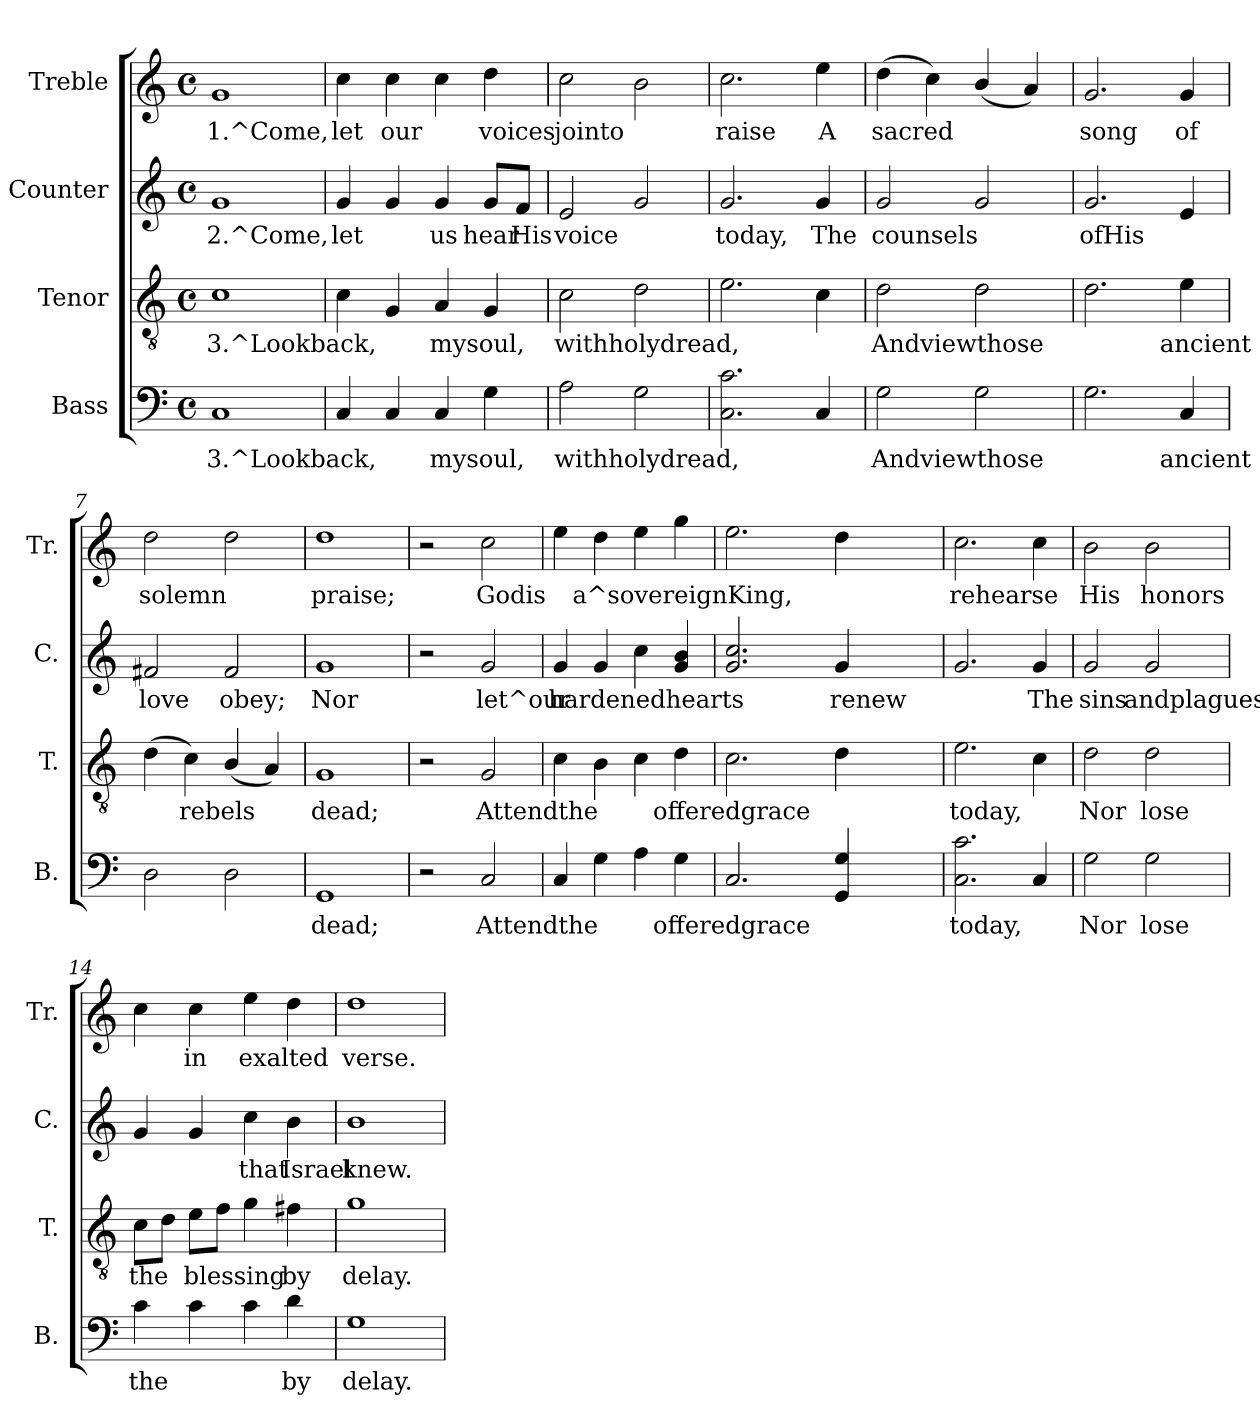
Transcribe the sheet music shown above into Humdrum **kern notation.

**kern	**text	**kern	**text	**kern	**text	**kern	**text
*part4	*part4	*part3	*part3	*part2	*part2	*part1	*part1
*staff4	*staff4	*staff3	*staff3	*staff2	*staff2	*staff1	*staff1
*I"Bass	*	*I"Tenor	*	*I"Counter	*	*I"Treble	*
*I'B.	*	*I'T.	*	*I'C.	*	*I'Tr.	*
!!LO:PB:g=z
*stria5	*	*stria5	*	*stria5	*	*stria5	*
*clefF4	*	*clefGv2	*	*clefG2	*	*clefG2	*
*k[]	*	*k[]	*	*k[]	*	*k[]	*
*C:	*	*C:	*	*C:	*	*C:	*
*M4/4	*	*M4/4	*	*M4/4	*	*M4/4	*
*met(c)	*	*met(c)	*	*met(c)	*	*met(c)	*
=1	=1	=1	=1	=1	=1	=1	=1
!	!LO:LY:a:rj	!	!LO:LY:b:rj	!	!LO:LY:b:rj	!	!LO:LY:b:rj
1C	3.^Lookback,	1c	3.^Lookback,	1g	2.^Come,	1g	1.^Come,
=2	=2	=2	=2	=2	=2	=2	=2
!	!LO:LY:a:rj	!	!LO:LY:b:rj	!	!LO:LY:b:rj	!	!LO:LY:b:rj
4C/	.	4c\	.	4g/	let	4cc\	let
!	!LO:LY:a:rj	!	!LO:LY:b:rj	!	!LO:LY:b:rj	!	!LO:LY:b:rj
4C/	.	4G/	.	4g/	.	4cc\	our
!	!LO:LY:a:rj	!	!LO:LY:b:rj	!	!LO:LY:b:rj	!	!LO:LY:b:rj
4C/	mysoul,	4A/	mysoul,	4g/	us	4cc\	.
!	!LO:LY:a:rj	!	!LO:LY:b:rj	!	!LO:LY:b:rj	!	!LO:LY:b:rj
4G\	.	4G/	.	8g/L	hear	4dd\	voices
!	!	!	!	!	!LO:LY:b:rj	!	!
.	.	.	.	8f/J	His	.	.
=3	=3	=3	=3	=3	=3	=3	=3
!	!LO:LY:a:rj	!	!LO:LY:b:rj	!	!LO:LY:b:rj	!	!LO:LY:b:rj
2A\	withholydread,	2c\	withholydread,	2e/	voice	2cc\	jointo
!	!LO:LY:a:rj	!	!LO:LY:b:rj	!	!LO:LY:b:rj	!	!LO:LY:b:rj
2G\	.	2d\	.	2g/	.	2b\	.
=4	=4	=4	=4	=4	=4	=4	=4
!	!LO:LY:a:rj	!	!LO:LY:b:rj	!	!LO:LY:b:rj	!	!LO:LY:b:rj
2.c\ 2.C\	.	2.e\	.	2.g/	today,	2.cc\	raise
!	!LO:LY:a:rj	!	!LO:LY:b:rj	!	!LO:LY:b:rj	!	!LO:LY:b:rj
4C/	.	4c\	.	4g/	The	4ee\	A
=5	=5	=5	=5	=5	=5	=5	=5
!	!LO:LY:a:rj	!	!LO:LY:b:rj	!	!LO:LY:b:rj	!	!LO:LY:b:rj
2G\	Andviewthose	2d\	Andviewthose	2g/	counsels	(>4dd>\	sacred
!	!	!	!	!	!	!	!LO:LY:b:rj
.	.	.	.	.	.	4cc\)	.
!	!LO:LY:a:rj	!	!LO:LY:b:rj	!	!LO:LY:b:rj	!	!LO:LY:b:rj
2G\	.	2d\	.	2g/	.	(<4b/	.
!	!	!	!	!	!	!	!LO:LY:b:rj
.	.	.	.	.	.	4a/)	.
=6	=6	=6	=6	=6	=6	=6	=6
!	!LO:LY:a:rj	!	!LO:LY:b:rj	!	!LO:LY:b:rj	!	!LO:LY:b:rj
2.G\	.	2.d\	.	2.g/	ofHis	2.g/	song
!	!LO:LY:a:rj	!	!LO:LY:b:rj	!	!LO:LY:b:rj	!	!LO:LY:b:rj
4C/	ancient	4e\	ancient	4e/	.	4g/	of
=7	=7	=7	=7	=7	=7	=7	=7
!	!LO:LY:a:rj	!	!LO:LY:b:rj	!	!LO:LY:b:rj	!	!LO:LY:b:rj
2D\	.	(>4d\	.	2f#X/	love	2dd\	solemn
!	!	!	!LO:LY:b:rj	!	!	!	!
.	.	4c\)	rebels	.	.	.	.
!	!LO:LY:a:rj	!	!LO:LY:b:rj	!	!LO:LY:b:rj	!	!LO:LY:b:rj
2D\	.	(<4B/	.	2f#/	obey;	2dd\	.
!	!	!	!LO:LY:b:rj	!	!	!	!
.	.	4A/)	.	.	.	.	.
=8	=8	=8	=8	=8	=8	=8	=8
!	!LO:LY:a:rj	!	!LO:LY:b:rj	!	!LO:LY:b:rj	!	!LO:LY:b:rj
1GG	dead;	1G	dead;	1g	Nor	1dd	praise;
=9	=9	=9	=9	=9	=9	=9	=9
2r	.	2r	.	2r	.	2r	.
!	!LO:LY:a:rj	!	!LO:LY:b:rj	!	!LO:LY:b:rj	!	!LO:LY:b:rj
2C/	Attendthe	2G/	Attendthe	2g/	let^our	2cc\	Godis
=10	=10	=10	=10	=10	=10	=10	=10
!	!LO:LY:a:rj	!	!LO:LY:b:rj	!	!LO:LY:b:rj	!	!LO:LY:b:rj
4C/	.	4c\	.	4g/	hardenedhearts	4ee>\	.
!	!LO:LY:a:rj	!	!LO:LY:b:rj	!	!LO:LY:b:rj	!	!LO:LY:b:rj
4G\	.	4B\	.	4g/	.	4dd\	a^sovereignKing,
!	!LO:LY:a:rj	!	!LO:LY:b:rj	!	!LO:LY:b:rj	!	!LO:LY:b:rj
4A\	.	4c\	.	4cc\	.	4ee\	.
!	!LO:LY:a:rj	!	!LO:LY:b:rj	!	!LO:LY:b:rj	!	!LO:LY:b:rj
4G\	offeredgrace	4d\	offeredgrace	4g/ 4b/	.	4gg\	.
=11	=11	=11	=11	=11	=11	=11	=11
!	!LO:LY:a:rj	!	!LO:LY:b:rj	!	!LO:LY:b:rj	!	!LO:LY:b:rj
2.C/	.	2.c\	.	2.cc/ 2.g/	.	2.ee\	.
!	!LO:LY:a:rj	!	!LO:LY:b:rj	!	!LO:LY:b:rj	!	!LO:LY:b:rj
4G/ 4GG/	.	4d\	.	4g/	renew	4dd\	.
=12	=12	=12	=12	=12	=12	=12	=12
!	!LO:LY:a:rj	!	!LO:LY:b:rj	!	!LO:LY:b:rj	!	!LO:LY:b:rj
2.c\ 2.C\	today,	2.e\	today,	2.g/	.	2.cc\	rehearse
!	!LO:LY:a:rj	!	!LO:LY:b:rj	!	!LO:LY:b:rj	!	!LO:LY:b:rj
4C/	.	4c\	.	4g/	The	4cc\	.
=13	=13	=13	=13	=13	=13	=13	=13
!	!LO:LY:a:rj	!	!LO:LY:b:rj	!	!LO:LY:b:rj	!	!LO:LY:b:rj
2G\	Nor	2d\	Nor	2g/	sins	2b\	His
!	!LO:LY:a:rj	!	!LO:LY:b:rj	!	!LO:LY:b:rj	!	!LO:LY:b:rj
2G\	lose	2d\	lose	2g/	andplagues	2b\	honors
=14	=14	=14	=14	=14	=14	=14	=14
!	!LO:LY:a:rj	!	!LO:LY:b:rj	!	!LO:LY:b:rj	!	!LO:LY:b:rj
4c\	the	8c\L	the	4g/	.	4cc\	.
!	!	!	!LO:LY:b:rj	!	!	!	!
.	.	8d\J	.	.	.	.	.
!	!LO:LY:a:rj	!	!LO:LY:b:rj	!	!LO:LY:b:rj	!	!LO:LY:b:rj
4c\	.	8e\L	blessing	4g/	.	4cc\	in
!	!	!	!LO:LY:b:rj	!	!	!	!
.	.	8f\J	.	.	.	.	.
!	!LO:LY:a:rj	!	!LO:LY:b:rj	!	!LO:LY:b:rj	!	!LO:LY:b:rj
4c\	.	4g\	.	4cc\	that	4ee\	exalted
!	!LO:LY:a:rj	!	!LO:LY:b:rj	!	!LO:LY:b:rj	!	!LO:LY:b:rj
4d\	by	4f#X\	by	4b\	Israel	4dd\	.
=15	=15	=15	=15	=15	=15	=15	=15
!	!LO:LY:a:rj	!	!LO:LY:b:rj	!	!LO:LY:b:rj	!	!LO:LY:b:rj
1G	delay.	1g	delay.	1b	knew.	1dd>	verse.
=	=	=	=	=	=	=	=
*-	*-	*-	*-	*-	*-	*-	*-
